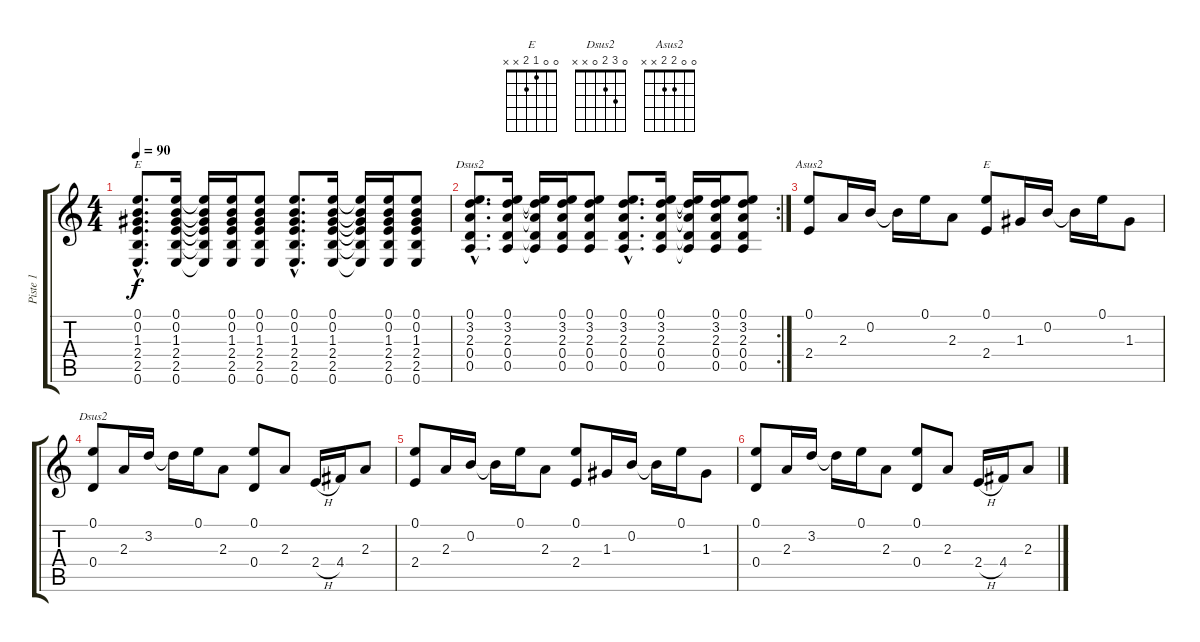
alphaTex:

\track ("Piste 1" "Piste 1") {instrument acousticguitarnylon}
\staff {score tabs}
\tuning (E4 B3 G3 D3 A2 E2) {hide}
\chord ("E" 0 0 1 2 2 0)
\chord ("Dsus2" 0 3 2 0 0 x)
\chord ("Asus2" 0 0 2 2 x x)
\chord ("E" 0 0 1 2 x x)
\chord ("Dsus2" 0 3 2 0 x x)
\ts (4 4)
\tempo 90
\clef g2
\ks c
(0.1{hac} 0.2{hac} 1.3{hac} 2.4{hac} 2.5{hac} 0.6{hac}).8{d ch "E" dy f} (0.1 0.2 1.3 2.4 2.5 0.6).16 (0.1{t} 0.2{t} 1.3{t} 2.4{t} 2.5{t} 0.6{t}).16 (0.1 0.2 1.3 2.4 2.5 0.6).16 (0.1 0.2 1.3 2.4 2.5 0.6).8 (0.1{hac} 0.2{hac} 1.3{hac} 2.4{hac} 2.5{hac} 0.6{hac}).8{d} (0.1 0.2 1.3 2.4 2.5 0.6).16 (0.1{t} 0.2{t} 1.3{t} 2.4{t} 2.5{t} 0.6{t}).16 (0.1 0.2 1.3 2.4 2.5 0.6).16 (0.1 0.2 1.3 2.4 2.5 0.6).8 |
\rc 2
(0.1{hac} 3.2{hac} 2.3{hac} 0.4{hac} 0.5{hac}).8{d ch "Dsus2"} (0.1 3.2 2.3 0.4 0.5).16 (0.1{t} 3.2{t} 2.3{t} 0.4{t} 0.5{t}).16 (0.1 3.2 2.3 0.4 0.5).16 (0.1 3.2 2.3 0.4 0.5).8 (0.1{hac} 3.2{hac} 2.3{hac} 0.4{hac} 0.5{hac}).8{d} (0.1 3.2 2.3 0.4 0.5).16 (0.1{t} 3.2{t} 2.3{t} 0.4{t} 0.5{t}).16 (0.1 3.2 2.3 0.4 0.5).16 (0.1 3.2 2.3 0.4 0.5).8 |
(0.1 2.4).8{ch "Asus2"} 2.3.16 0.2.16 0.2{t}.16 0.1.16 2.3.8 (0.1 2.4).8{ch "E"} 1.3.16 0.2.16 0.2{t}.16 0.1.16 1.3.8 |
(0.1 0.4).8{ch "Dsus2"} 2.3.16 3.2.16 3.2{t}.16 0.1.16 2.3.8 (0.1 0.4).8 2.3.8 2.4{h}.16 4.4.16 2.3.8 |
(0.1 2.4).8 2.3.16 0.2.16 0.2{t}.16 0.1.16 2.3.8 (0.1 2.4).8 1.3.16 0.2.16 0.2{t}.16 0.1.16 1.3.8 |
(0.1 0.4).8 2.3.16 3.2.16 3.2{t}.16 0.1.16 2.3.8 (0.1 0.4).8 2.3.8 2.4{h}.16 4.4.16 2.3.8
